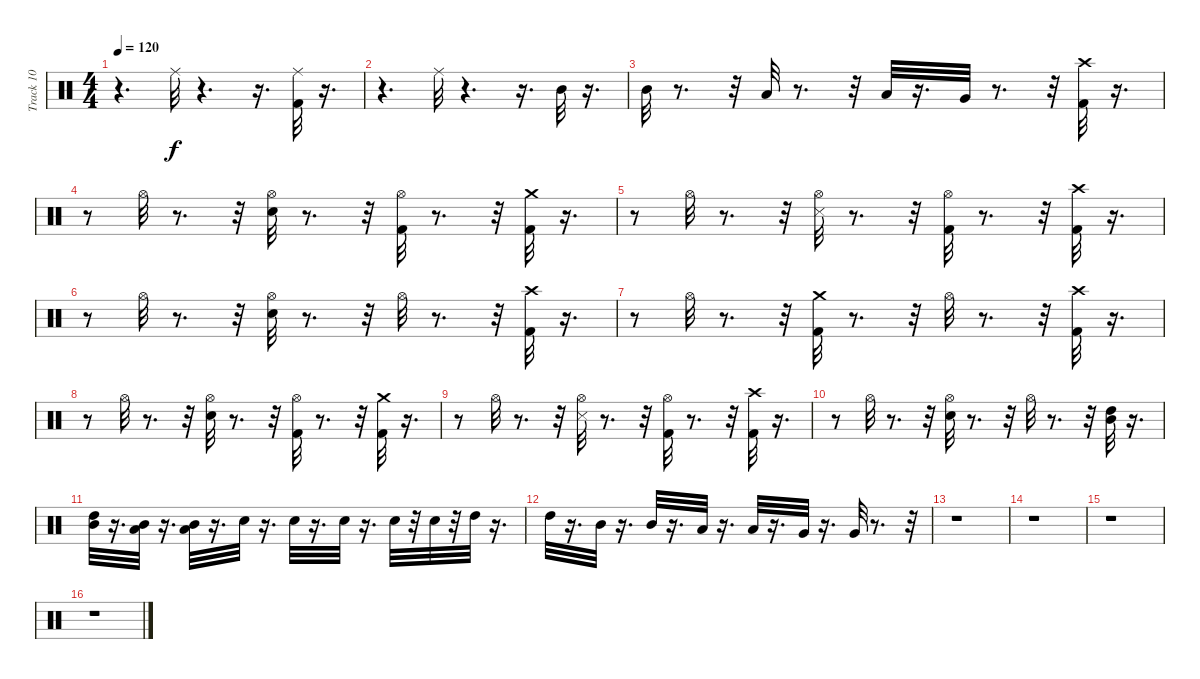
\track ("Track 10" "Track 10") {instrument percussion}
\staff {score}
\articulation defaults
\ts (4 4)
\tempo 120
\clef neutral
\ks c
r.4{d dy f} "Ride (middle)".32 r.4{d} r.16{d} ("Kick (hit) 2" "Ride (middle)").32 r.16{d} |
r.4{d} "Ride (middle)".32 r.4{d} r.16{d} "Mid Tom (hit)".32 r.16{d} |
"Mid Tom (hit)".32 r.8{d} r.32 "Low Tom (hit)".32 r.8{d} r.32 "Low Tom (hit)".32 r.16{d} "Very Low Tom (hit)".32 r.8{d} r.32 ("Kick (hit) 2" "Crash high (hit)").32 r.16{d} |
r.8 "Hi-Hat (open)".32 r.8{d} r.32 ("Electric Snare (hit)" "Hi-Hat (open)").32 r.8{d} r.32 ("Kick (hit) 2" "Hi-Hat (open)").32 r.8{d} r.32 ("Crash medium (hit)" "Kick (hit) 2").32 r.16{d} |
r.8 "Hi-Hat (open)".32 r.8{d} r.32 ("Snare (side stick) 3" "Hi-Hat (open)").32 r.8{d} r.32 ("Kick (hit) 2" "Hi-Hat (open)").32 r.8{d} r.32 ("Kick (hit) 2" "Crash high (hit)").32 r.16{d} |
r.8 "Hi-Hat (open)".32 r.8{d} r.32 ("Electric Snare (hit)" "Hi-Hat (open)").32 r.8{d} r.32 "Hi-Hat (open)".32 r.8{d} r.32 ("Kick (hit) 2" "Crash high (hit)").32 r.16{d} |
r.8 "Hi-Hat (open)".32 r.8{d} r.32 ("Kick (hit) 2" "Crash medium (hit)").32 r.8{d} r.32 "Hi-Hat (open)".32 r.8{d} r.32 ("Kick (hit) 2" "Crash high (hit)").32 r.16{d} |
r.8 "Hi-Hat (open)".32 r.8{d} r.32 ("Electric Snare (hit)" "Hi-Hat (open)").32 r.8{d} r.32 ("Hi-Hat (open)" "Kick (hit) 2").32 r.8{d} r.32 ("Kick (hit) 2" "Crash medium (hit)").32 r.16{d} |
r.8 "Hi-Hat (open)".32 r.8{d} r.32 ("Snare (side stick) 3" "Hi-Hat (open)").32 r.8{d} r.32 ("Kick (hit) 2" "Hi-Hat (open)").32 r.8{d} r.32 ("Kick (hit) 2" "Crash high (hit)").32 r.16{d} |
r.8 "Hi-Hat (open)".32 r.8{d} r.32 ("Electric Snare (hit)" "Hi-Hat (open)").32 r.8{d} r.32 "Hi-Hat (open)".32 r.8{d} r.32 ("High Tom (hit)" "Mid Tom (hit)").32 r.16{d} |
("High Tom (hit)" "Mid Tom (hit)").32 r.16{d} ("Low Tom (hit)" "Mid Tom (hit)").32 r.16{d} ("Mid Tom (hit)" "Low Tom (hit)").32 r.16{d} "Electric Snare (hit)".32 r.16{d} "Electric Snare (hit)".32 r.16{d} "Electric Snare (hit)".32 r.16{d} "Electric Snare (hit)".32 r.32 "Electric Snare (hit)".32 r.32 "High Tom (hit)".32 r.16{d} |
"High Tom (hit)".32 r.16{d} "Mid Tom (hit)".32 r.16{d} "Mid Tom (hit)".32 r.16{d} "Low Tom (hit)".32 r.16{d} "Low Tom (hit)".32 r.16{d} "Very Low Tom (hit)".32 r.16{d} "Very Low Tom (hit)".32 r.8{d} r.32 |
r.1 |
r.1 |
r.1 |
r.1
